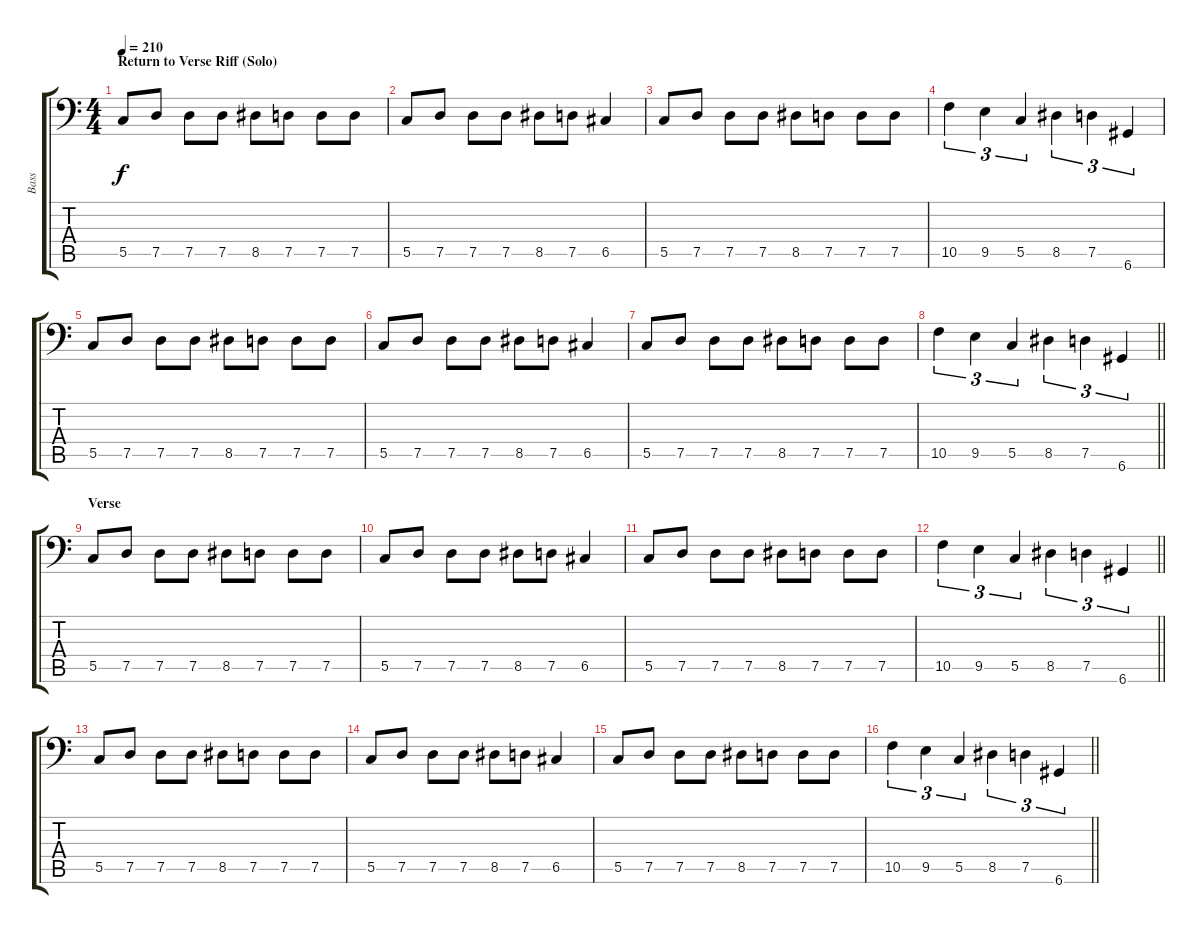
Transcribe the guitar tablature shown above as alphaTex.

\track ("Bass" "Bass") {instrument electricbassfinger}
\staff {score tabs}
\tuning (D3 A2 F2 C2 G1 D1) {hide}
\ts (4 4)
\section ("" "Return to Verse Riff (Solo)")
\tempo 210
\clef f4
\ks c
5.5.8{dy f} 7.5.8 7.5.8 7.5.8 8.5.8 7.5.8 7.5.8 7.5.8 |
5.5.8 7.5.8 7.5.8 7.5.8 8.5.8 7.5.8 6.5.4 |
5.5.8 7.5.8 7.5.8 7.5.8 8.5.8 7.5.8 7.5.8 7.5.8 |
10.5.4{tu (3 2)} 9.5.4{tu (3 2)} 5.5.4{tu (3 2)} 8.5.4{tu (3 2)} 7.5.4{tu (3 2)} 6.6.4{tu (3 2)} |
5.5.8 7.5.8 7.5.8 7.5.8 8.5.8 7.5.8 7.5.8 7.5.8 |
5.5.8 7.5.8 7.5.8 7.5.8 8.5.8 7.5.8 6.5.4 |
5.5.8 7.5.8 7.5.8 7.5.8 8.5.8 7.5.8 7.5.8 7.5.8 |
\barLineRight lightlight
10.5.4{tu (3 2)} 9.5.4{tu (3 2)} 5.5.4{tu (3 2)} 8.5.4{tu (3 2)} 7.5.4{tu (3 2)} 6.6.4{tu (3 2)} |
\section ("" "Verse")
5.5.8 7.5.8 7.5.8 7.5.8 8.5.8 7.5.8 7.5.8 7.5.8 |
5.5.8 7.5.8 7.5.8 7.5.8 8.5.8 7.5.8 6.5.4 |
5.5.8 7.5.8 7.5.8 7.5.8 8.5.8 7.5.8 7.5.8 7.5.8 |
\barLineRight lightlight
10.5.4{tu (3 2)} 9.5.4{tu (3 2)} 5.5.4{tu (3 2)} 8.5.4{tu (3 2)} 7.5.4{tu (3 2)} 6.6.4{tu (3 2)} |
5.5.8 7.5.8 7.5.8 7.5.8 8.5.8 7.5.8 7.5.8 7.5.8 |
5.5.8 7.5.8 7.5.8 7.5.8 8.5.8 7.5.8 6.5.4 |
5.5.8 7.5.8 7.5.8 7.5.8 8.5.8 7.5.8 7.5.8 7.5.8 |
\barLineRight lightlight
10.5.4{tu (3 2)} 9.5.4{tu (3 2)} 5.5.4{tu (3 2)} 8.5.4{tu (3 2)} 7.5.4{tu (3 2)} 6.6.4{tu (3 2)}
